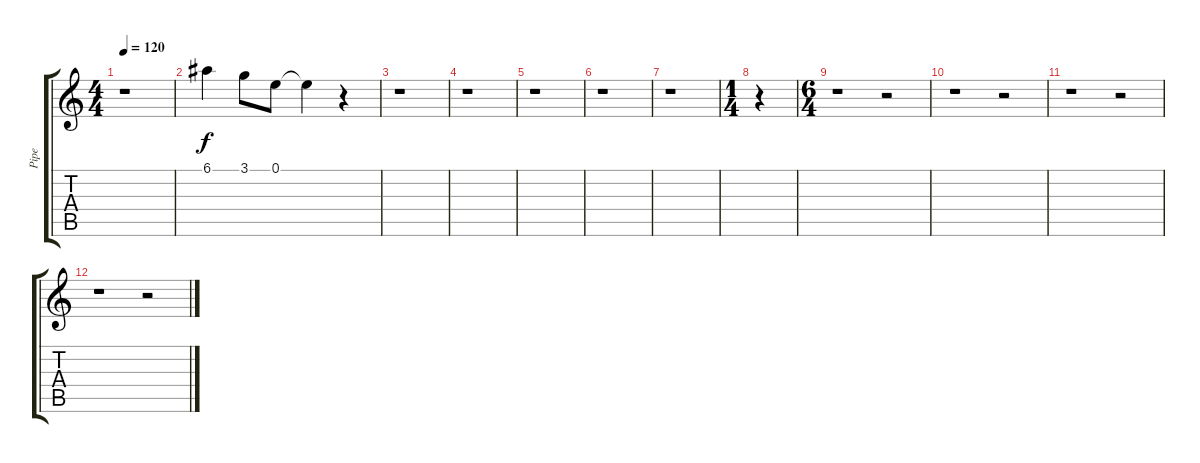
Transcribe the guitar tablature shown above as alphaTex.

\track ("Pipe" "Pipe") {instrument panflute}
\staff {score tabs}
\tuning (E5 B4 G4 D4 A3 E3) {hide}
\ts (4 4)
\tempo 120
\clef g2
\ks c
r.1{dy f} |
6.1.4 3.1.8 0.1.8 0.1{t}.4 r.4 |
r.1 |
r.1 |
r.1 |
r.1 |
r.1 |
\ts (1 4)
r.4 |
\ts (6 4)
r.1 r.2 |
r.1 r.2 |
r.1 r.2 |
r.1 r.2
